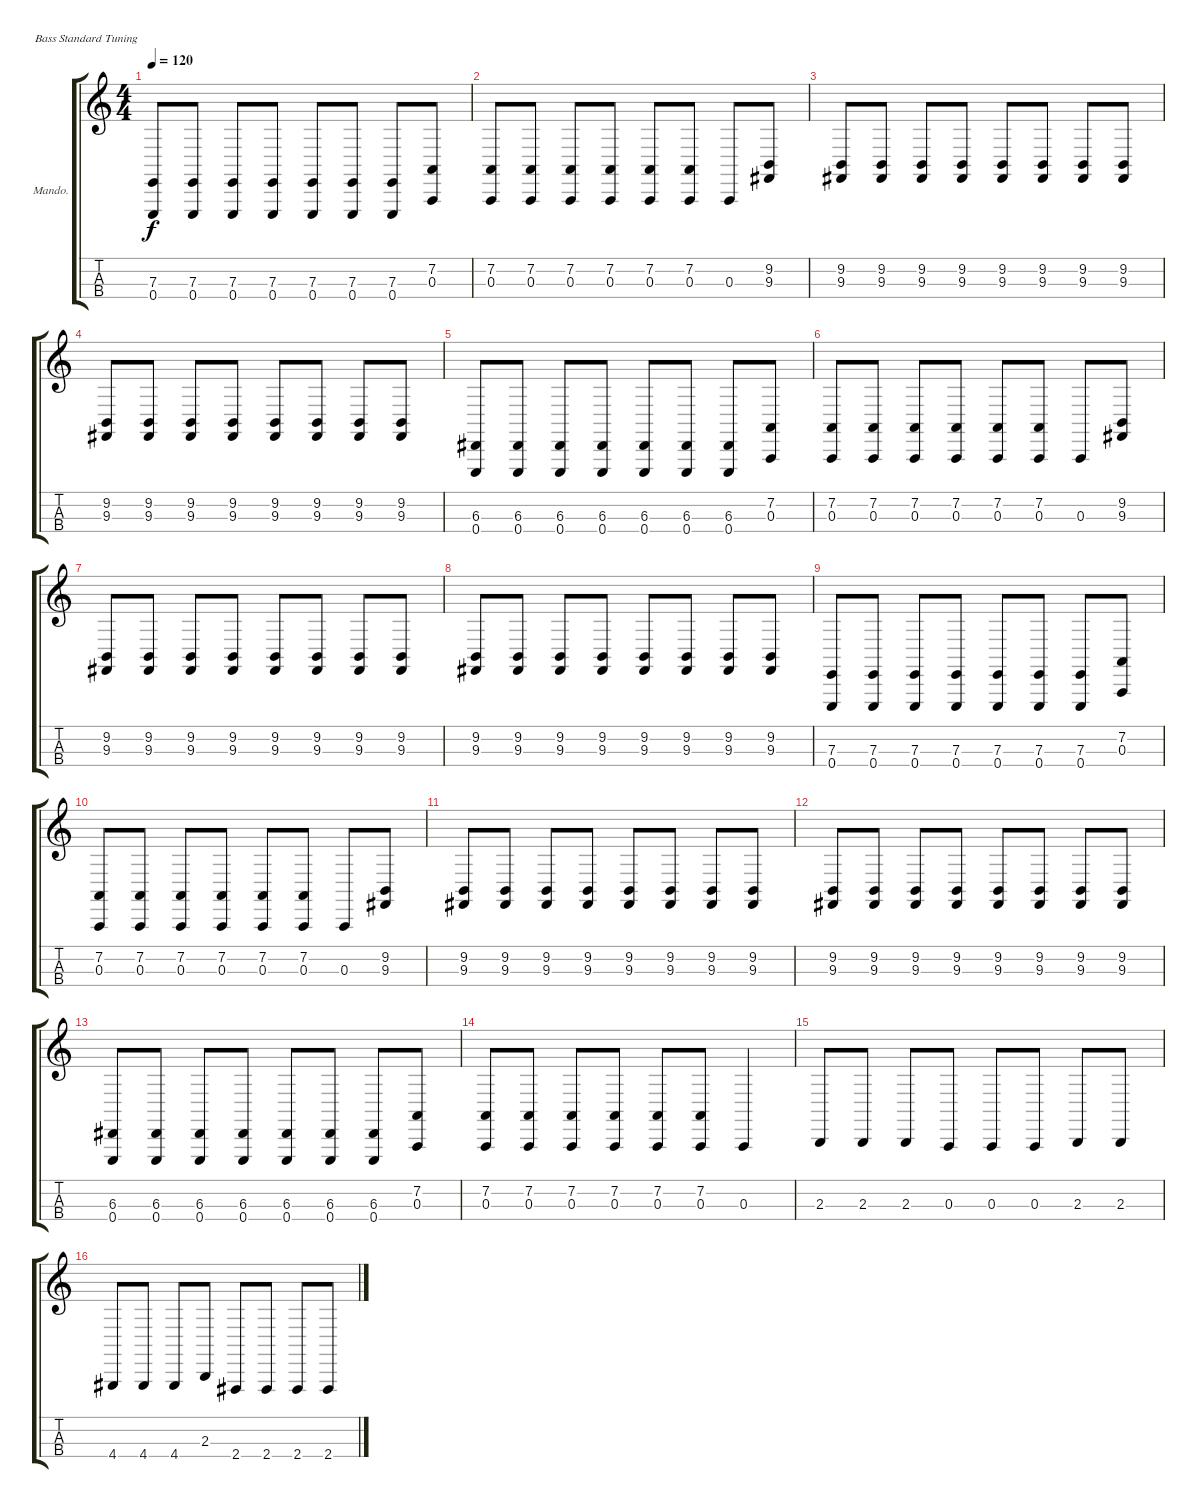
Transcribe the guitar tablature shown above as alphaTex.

\bracketExtendMode groupsimilarinstruments
\firstSystemTrackNameOrientation horizontal
\otherSystemsTrackNameOrientation horizontal
\track ("Bajo" "Mando.") {instrument electricguitarmuted}
\staff {score tabs}
\tuning (G2 D2 A1 E1)
\displaytranspose 0
\ts (4 4)
\tempo 120
\clef g2
\ks c
(7.3 0.4).8{dy f} (7.3 0.4).8 (7.3 0.4).8 (7.3 0.4).8 (7.3 0.4).8 (7.3 0.4).8 (7.3 0.4).8 (7.2 0.3).8 |
(7.2 0.3).8 (7.2 0.3).8 (7.2 0.3).8 (7.2 0.3).8 (7.2 0.3).8 (7.2 0.3).8 0.3.8 (9.2 9.3).8 |
(9.2 9.3).8 (9.2 9.3).8 (9.2 9.3).8 (9.2 9.3).8 (9.2 9.3).8 (9.2 9.3).8 (9.2 9.3).8 (9.2 9.3).8 |
(9.2 9.3).8 (9.2 9.3).8 (9.2 9.3).8 (9.2 9.3).8 (9.2 9.3).8 (9.2 9.3).8 (9.2 9.3).8 (9.2 9.3).8 |
(6.3 0.4).8 (6.3 0.4).8 (6.3 0.4).8 (6.3 0.4).8 (6.3 0.4).8 (6.3 0.4).8 (6.3 0.4).8 (7.2 0.3).8 |
(7.2 0.3).8 (7.2 0.3).8 (7.2 0.3).8 (7.2 0.3).8 (7.2 0.3).8 (7.2 0.3).8 0.3.8 (9.2 9.3).8 |
(9.2 9.3).8 (9.2 9.3).8 (9.2 9.3).8 (9.2 9.3).8 (9.2 9.3).8 (9.2 9.3).8 (9.2 9.3).8 (9.2 9.3).8 |
(9.2 9.3).8 (9.2 9.3).8 (9.2 9.3).8 (9.2 9.3).8 (9.2 9.3).8 (9.2 9.3).8 (9.2 9.3).8 (9.2 9.3).8 |
(7.3 0.4).8 (7.3 0.4).8 (7.3 0.4).8 (7.3 0.4).8 (7.3 0.4).8 (7.3 0.4).8 (7.3 0.4).8 (7.2 0.3).8 |
(7.2 0.3).8 (7.2 0.3).8 (7.2 0.3).8 (7.2 0.3).8 (7.2 0.3).8 (7.2 0.3).8 0.3.8 (9.2 9.3).8 |
(9.2 9.3).8 (9.2 9.3).8 (9.2 9.3).8 (9.2 9.3).8 (9.2 9.3).8 (9.2 9.3).8 (9.2 9.3).8 (9.2 9.3).8 |
(9.2 9.3).8 (9.2 9.3).8 (9.2 9.3).8 (9.2 9.3).8 (9.2 9.3).8 (9.2 9.3).8 (9.2 9.3).8 (9.2 9.3).8 |
(6.3 0.4).8 (6.3 0.4).8 (6.3 0.4).8 (6.3 0.4).8 (6.3 0.4).8 (6.3 0.4).8 (6.3 0.4).8 (7.2 0.3).8 |
(7.2 0.3).8 (7.2 0.3).8 (7.2 0.3).8 (7.2 0.3).8 (7.2 0.3).8 (7.2 0.3).8 0.3.4 |
2.3.8 2.3.8 2.3.8 0.3.8 0.3.8 0.3.8 2.3.8 2.3.8 |
4.4.8 4.4.8 4.4.8 2.3.8 2.4.8 2.4.8 2.4.8 2.4.8
